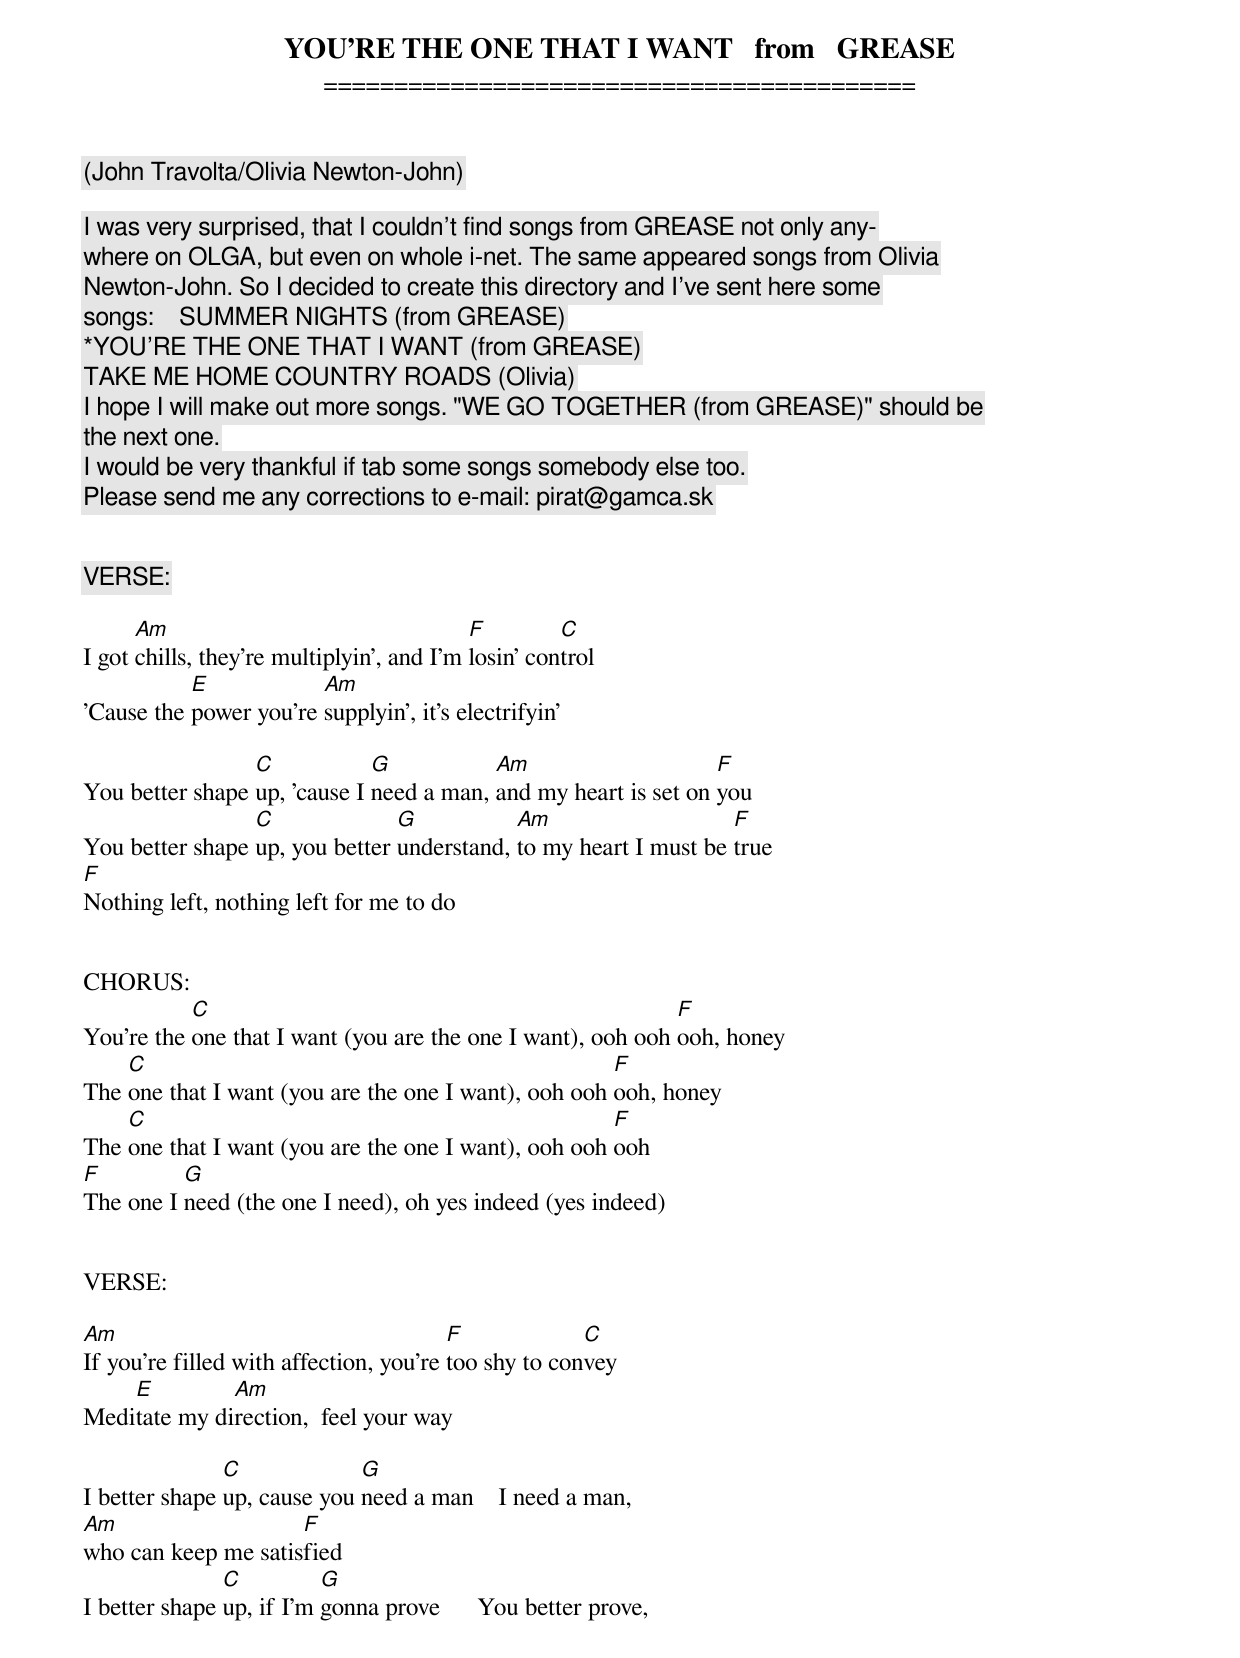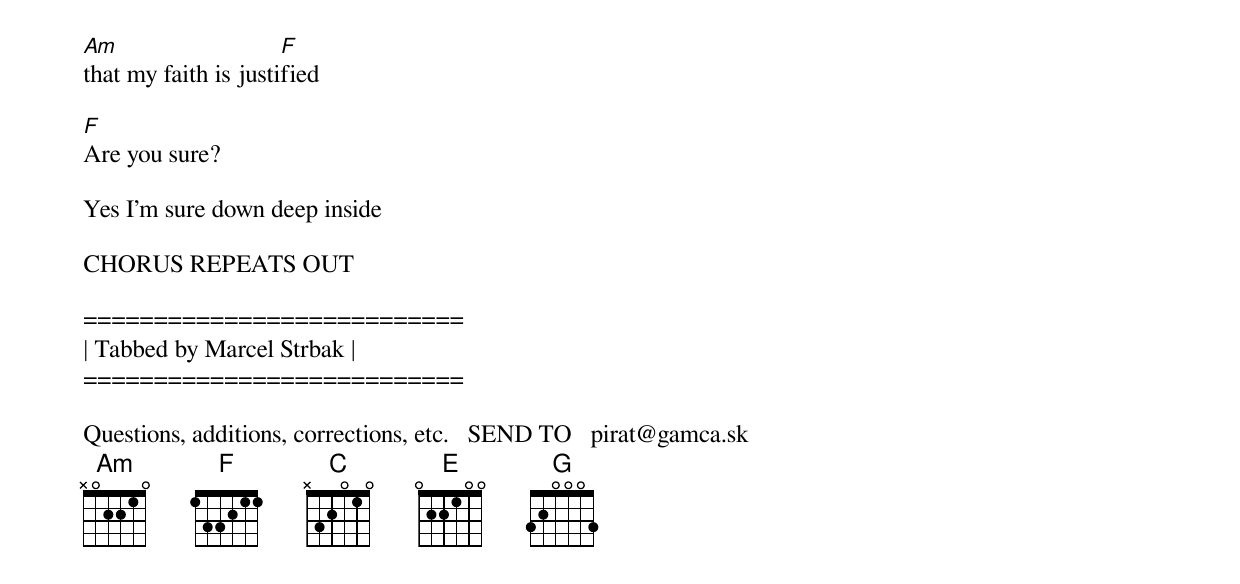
YOU'RE THE ONE THAT I WANT   from   GREASE
==========================================
(John Travolta/Olivia Newton-John)

I was very surprised, that I couldn't find songs from GREASE not only any-
where on OLGA, but even on whole i-net. The same appeared songs from Olivia
Newton-John. So I decided to create this directory and I've sent here some
songs:    SUMMER NIGHTS (from GREASE)
         *YOU'RE THE ONE THAT I WANT (from GREASE)
          TAKE ME HOME COUNTRY ROADS (Olivia)
I hope I will make out more songs. "WE GO TOGETHER (from GREASE)" should be
the next one.
I would be very thankful if tab some songs somebody else too.
Please send me any corrections to e-mail: pirat@gamca.sk


VERSE:

      Am                                   F         C
I got chills, they're multiplyin', and I'm losin' control
           E            Am
'Cause the power you're supplyin', it's electrifyin'

                 C            G           Am                     F
You better shape up, 'cause I need a man, and my heart is set on you
                 C              G           Am                    F
You better shape up, you better understand, to my heart I must be true
F
Nothing left, nothing left for me to do


CHORUS:
           C                                                 F
You're the one that I want (you are the one I want), ooh ooh ooh, honey
    C                                                 F
The one that I want (you are the one I want), ooh ooh ooh, honey
    C                                                 F
The one that I want (you are the one I want), ooh ooh ooh
F         G
The one I need (the one I need), oh yes indeed (yes indeed)


VERSE:

Am                                      F             C
If you're filled with affection, you're too shy to convey
    E         Am
Meditate my direction,  feel your way

               C             G
I better shape up, cause you need a man    I need a man,
Am                   F
who can keep me satisfied
               C          G
I better shape up, if I'm gonna prove      You better prove,
Am                    F
that my faith is justified

F
Are you sure?

Yes I'm sure down deep inside

CHORUS REPEATS OUT

===========================
| Tabbed by Marcel Strbak |
===========================

Questions, additions, corrections, etc.   SEND TO   pirat@gamca.sk
